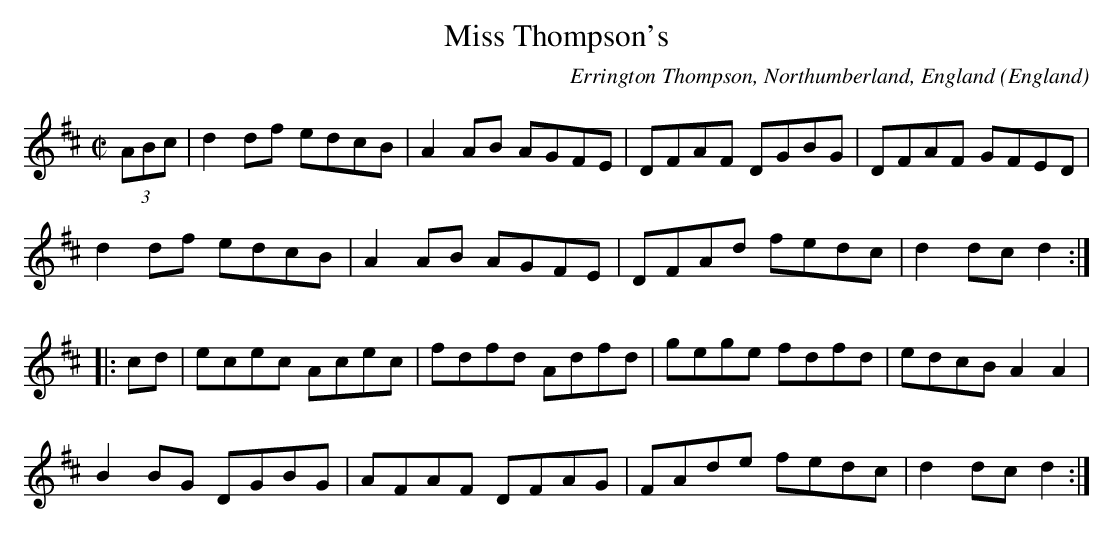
X:1
T:Miss Thompson's
C:Errington Thompson, Northumberland, England
O:England
M:C|
L:1/8
K:D
(3ABc | d2df edcB | A2AB AGFE | DFAF DGBG | DFAF GFED |
d2df edcB | A2AB AGFE | DFAd fedc | d2dc d2 :|
|: cd | ecec Acec | fdfd Adfd | gege fdfd | edcB A2A2 |
B2BG DGBG | AFAF DFAG | FAde fedc | d2dc d2 :|
